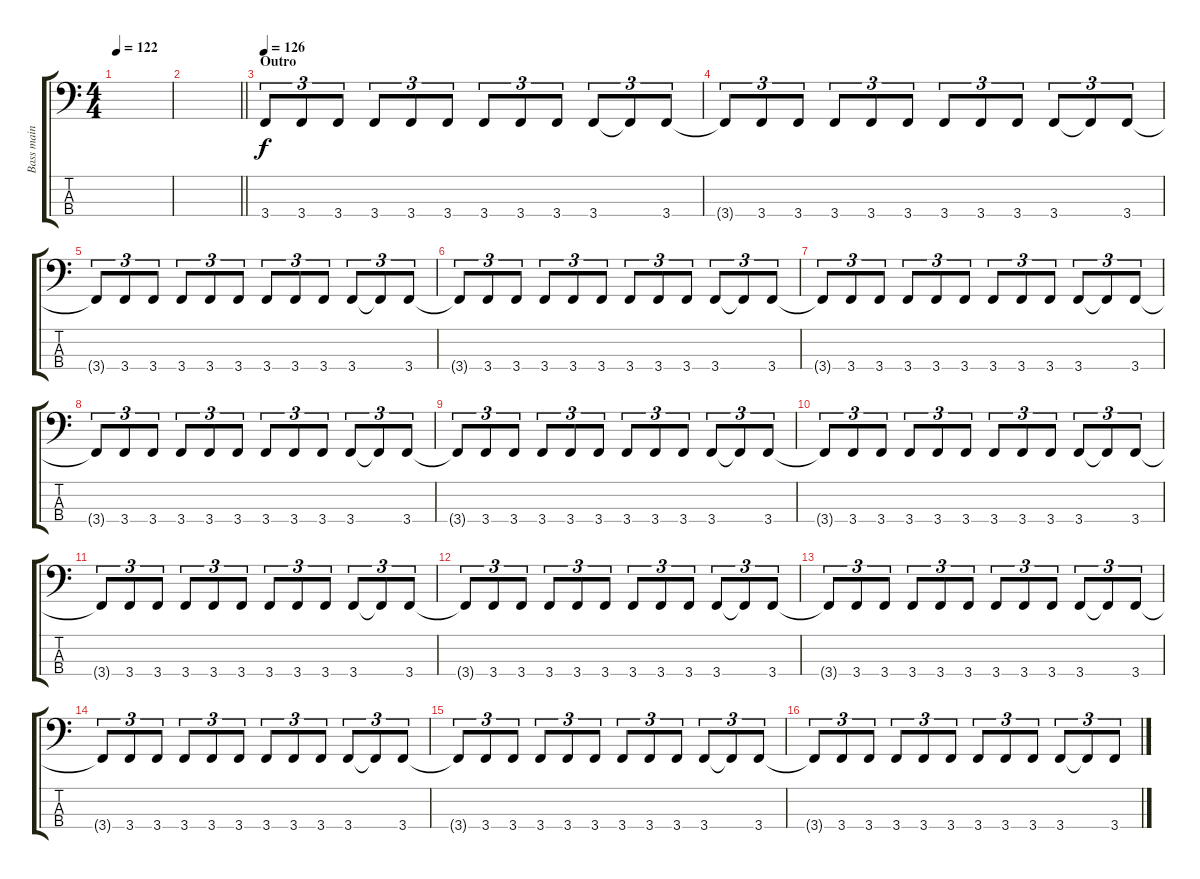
\track ("Bass main" "Bass main") {instrument electricbasspick}
\staff {score tabs}
\tuning (F2 C2 G1 D1) {hide}
\ts (4 4)
\tempo 122
\clef f4
\ks c
|
\barLineRight lightlight
|
\section ("" "Outro")
\tempo 126
3.4.8{tu (3 2)} 3.4.8{tu (3 2)} 3.4.8{tu (3 2)} 3.4.8{tu (3 2)} 3.4.8{tu (3 2)} 3.4.8{tu (3 2)} 3.4.8{tu (3 2)} 3.4.8{tu (3 2)} 3.4.8{tu (3 2)} 3.4.8{tu (3 2)} 3.4{t}.8{tu (3 2)} 3.4.8{tu (3 2)} |
3.4{t}.8{tu (3 2)} 3.4.8{tu (3 2)} 3.4.8{tu (3 2)} 3.4.8{tu (3 2)} 3.4.8{tu (3 2)} 3.4.8{tu (3 2)} 3.4.8{tu (3 2)} 3.4.8{tu (3 2)} 3.4.8{tu (3 2)} 3.4.8{tu (3 2)} 3.4{t}.8{tu (3 2)} 3.4.8{tu (3 2)} |
3.4{t}.8{tu (3 2)} 3.4.8{tu (3 2)} 3.4.8{tu (3 2)} 3.4.8{tu (3 2)} 3.4.8{tu (3 2)} 3.4.8{tu (3 2)} 3.4.8{tu (3 2)} 3.4.8{tu (3 2)} 3.4.8{tu (3 2)} 3.4.8{tu (3 2)} 3.4{t}.8{tu (3 2)} 3.4.8{tu (3 2)} |
3.4{t}.8{tu (3 2)} 3.4.8{tu (3 2)} 3.4.8{tu (3 2)} 3.4.8{tu (3 2)} 3.4.8{tu (3 2)} 3.4.8{tu (3 2)} 3.4.8{tu (3 2)} 3.4.8{tu (3 2)} 3.4.8{tu (3 2)} 3.4.8{tu (3 2)} 3.4{t}.8{tu (3 2)} 3.4.8{tu (3 2)} |
3.4{t}.8{tu (3 2)} 3.4.8{tu (3 2)} 3.4.8{tu (3 2)} 3.4.8{tu (3 2)} 3.4.8{tu (3 2)} 3.4.8{tu (3 2)} 3.4.8{tu (3 2)} 3.4.8{tu (3 2)} 3.4.8{tu (3 2)} 3.4.8{tu (3 2)} 3.4{t}.8{tu (3 2)} 3.4.8{tu (3 2)} |
3.4{t}.8{tu (3 2)} 3.4.8{tu (3 2)} 3.4.8{tu (3 2)} 3.4.8{tu (3 2)} 3.4.8{tu (3 2)} 3.4.8{tu (3 2)} 3.4.8{tu (3 2)} 3.4.8{tu (3 2)} 3.4.8{tu (3 2)} 3.4.8{tu (3 2)} 3.4{t}.8{tu (3 2)} 3.4.8{tu (3 2)} |
3.4{t}.8{tu (3 2)} 3.4.8{tu (3 2)} 3.4.8{tu (3 2)} 3.4.8{tu (3 2)} 3.4.8{tu (3 2)} 3.4.8{tu (3 2)} 3.4.8{tu (3 2)} 3.4.8{tu (3 2)} 3.4.8{tu (3 2)} 3.4.8{tu (3 2)} 3.4{t}.8{tu (3 2)} 3.4.8{tu (3 2)} |
3.4{t}.8{tu (3 2)} 3.4.8{tu (3 2)} 3.4.8{tu (3 2)} 3.4.8{tu (3 2)} 3.4.8{tu (3 2)} 3.4.8{tu (3 2)} 3.4.8{tu (3 2)} 3.4.8{tu (3 2)} 3.4.8{tu (3 2)} 3.4.8{tu (3 2)} 3.4{t}.8{tu (3 2)} 3.4.8{tu (3 2)} |
3.4{t}.8{tu (3 2)} 3.4.8{tu (3 2)} 3.4.8{tu (3 2)} 3.4.8{tu (3 2)} 3.4.8{tu (3 2)} 3.4.8{tu (3 2)} 3.4.8{tu (3 2)} 3.4.8{tu (3 2)} 3.4.8{tu (3 2)} 3.4.8{tu (3 2)} 3.4{t}.8{tu (3 2)} 3.4.8{tu (3 2)} |
3.4{t}.8{tu (3 2)} 3.4.8{tu (3 2)} 3.4.8{tu (3 2)} 3.4.8{tu (3 2)} 3.4.8{tu (3 2)} 3.4.8{tu (3 2)} 3.4.8{tu (3 2)} 3.4.8{tu (3 2)} 3.4.8{tu (3 2)} 3.4.8{tu (3 2)} 3.4{t}.8{tu (3 2)} 3.4.8{tu (3 2)} |
3.4{t}.8{tu (3 2)} 3.4.8{tu (3 2)} 3.4.8{tu (3 2)} 3.4.8{tu (3 2)} 3.4.8{tu (3 2)} 3.4.8{tu (3 2)} 3.4.8{tu (3 2)} 3.4.8{tu (3 2)} 3.4.8{tu (3 2)} 3.4.8{tu (3 2)} 3.4{t}.8{tu (3 2)} 3.4.8{tu (3 2)} |
3.4{t}.8{tu (3 2)} 3.4.8{tu (3 2)} 3.4.8{tu (3 2)} 3.4.8{tu (3 2)} 3.4.8{tu (3 2)} 3.4.8{tu (3 2)} 3.4.8{tu (3 2)} 3.4.8{tu (3 2)} 3.4.8{tu (3 2)} 3.4.8{tu (3 2)} 3.4{t}.8{tu (3 2)} 3.4.8{tu (3 2)} |
3.4{t}.8{tu (3 2)} 3.4.8{tu (3 2)} 3.4.8{tu (3 2)} 3.4.8{tu (3 2)} 3.4.8{tu (3 2)} 3.4.8{tu (3 2)} 3.4.8{tu (3 2)} 3.4.8{tu (3 2)} 3.4.8{tu (3 2)} 3.4.8{tu (3 2)} 3.4{t}.8{tu (3 2)} 3.4.8{tu (3 2)} |
3.4{t}.8{tu (3 2)} 3.4.8{tu (3 2)} 3.4.8{tu (3 2)} 3.4.8{tu (3 2)} 3.4.8{tu (3 2)} 3.4.8{tu (3 2)} 3.4.8{tu (3 2)} 3.4.8{tu (3 2)} 3.4.8{tu (3 2)} 3.4.8{tu (3 2)} 3.4{t}.8{tu (3 2)} 3.4.8{tu (3 2)}
